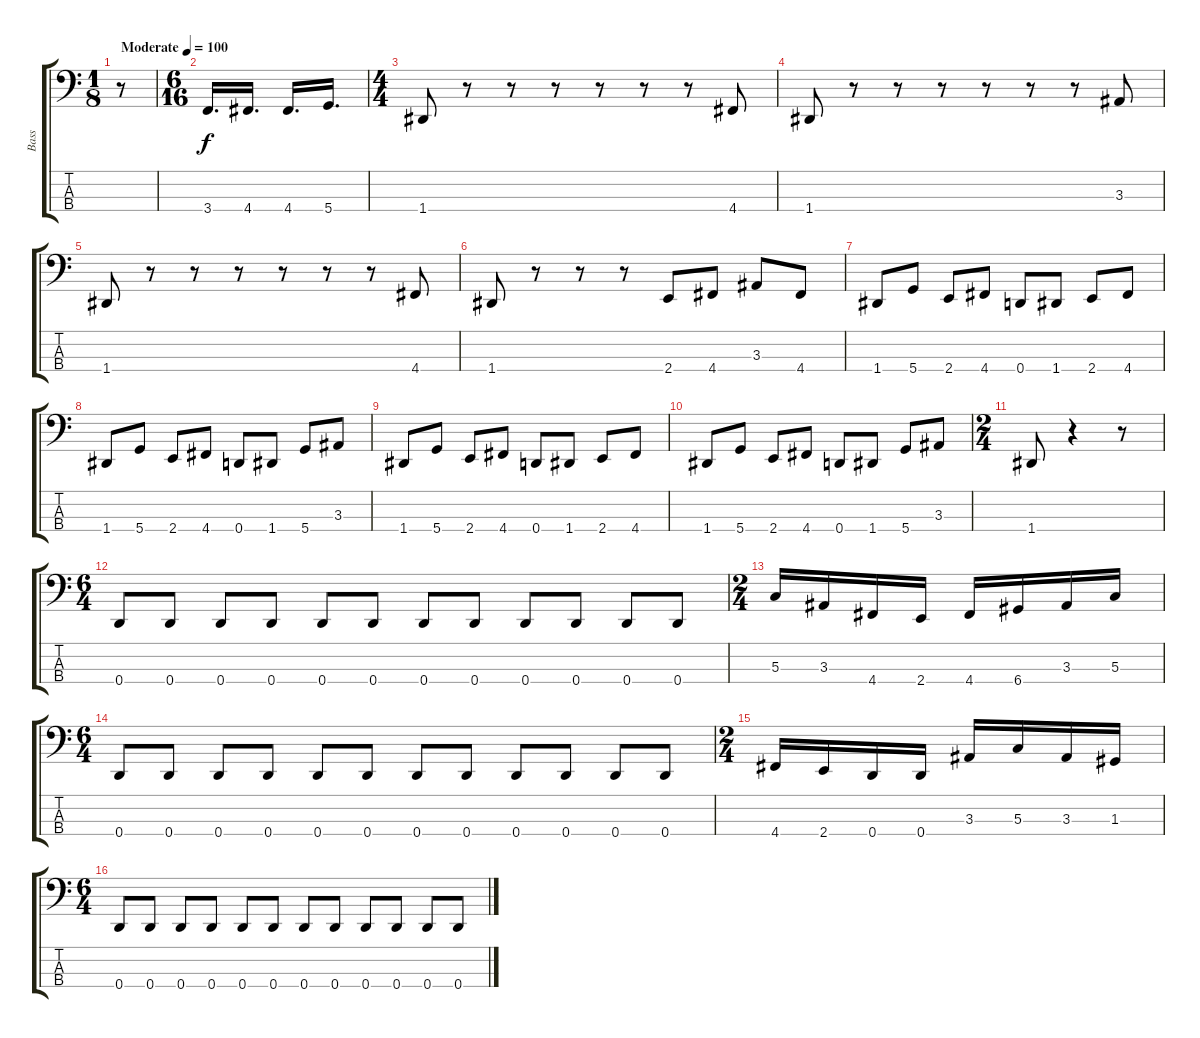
\track ("Bass" "Bass") {instrument electricbasspick}
\staff {score tabs}
\tuning (F2 C2 G1 D1) {hide}
\ts (1 8)
\tempo (100 "Moderate")
\clef f4
\ks c
r.8{dy f instrument electricbasspick} |
\ts (6 16)
3.4.16{d} 4.4.16{d} 4.4.16{d} 5.4.16{d} |
\ts (4 4)
1.4.8 r.8 r.8 r.8 r.8 r.8 r.8 4.4.8 |
1.4.8 r.8 r.8 r.8 r.8 r.8 r.8 3.3.8 |
1.4.8 r.8 r.8 r.8 r.8 r.8 r.8 4.4.8 |
1.4.8 r.8 r.8 r.8 2.4.8 4.4.8 3.3.8 4.4.8 |
1.4.8 5.4.8 2.4.8 4.4.8 0.4.8 1.4.8 2.4.8 4.4.8 |
1.4.8 5.4.8 2.4.8 4.4.8 0.4.8 1.4.8 5.4.8 3.3.8 |
1.4.8 5.4.8 2.4.8 4.4.8 0.4.8 1.4.8 2.4.8 4.4.8 |
1.4.8 5.4.8 2.4.8 4.4.8 0.4.8 1.4.8 5.4.8 3.3.8 |
\ts (2 4)
1.4.8 r.4 r.8 |
\ts (6 4)
0.4.8 0.4.8 0.4.8 0.4.8 0.4.8 0.4.8 0.4.8 0.4.8 0.4.8 0.4.8 0.4.8 0.4.8 |
\ts (2 4)
5.3.16 3.3.16 4.4.16 2.4.16 4.4.16 6.4.16 3.3.16 5.3.16 |
\ts (6 4)
0.4.8 0.4.8 0.4.8 0.4.8 0.4.8 0.4.8 0.4.8 0.4.8 0.4.8 0.4.8 0.4.8 0.4.8 |
\ts (2 4)
4.4.16 2.4.16 0.4.16 0.4.16 3.3.16 5.3.16 3.3.16 1.3.16 |
\ts (6 4)
0.4.8 0.4.8 0.4.8 0.4.8 0.4.8 0.4.8 0.4.8 0.4.8 0.4.8 0.4.8 0.4.8 0.4.8
